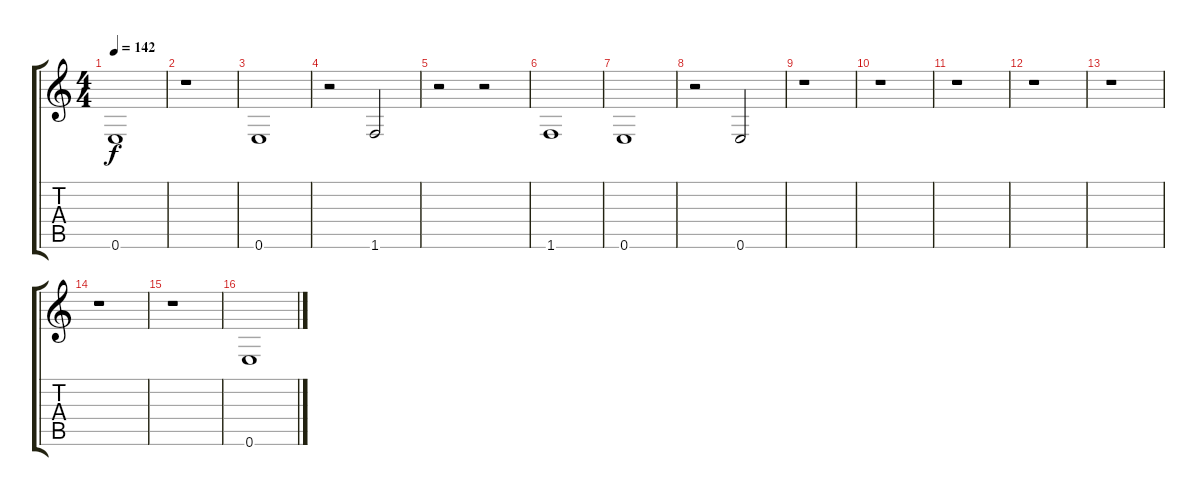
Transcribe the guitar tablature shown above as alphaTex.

\track "" {instrument electricbassfinger}
\staff {score tabs}
\tuning (E4 B3 G3 D3 A2 E2) {hide}
\ts (4 4)
\tempo 142
\clef g2
\ks c
0.6.1{dy f} |
r.1 |
0.6.1 |
r.2 1.6.2 |
r.2 r.2 |
1.6.1 |
0.6.1 |
r.2 0.6.2 |
r.1 |
r.1 |
r.1 |
r.1 |
r.1 |
r.1 |
r.1 |
0.6.1
